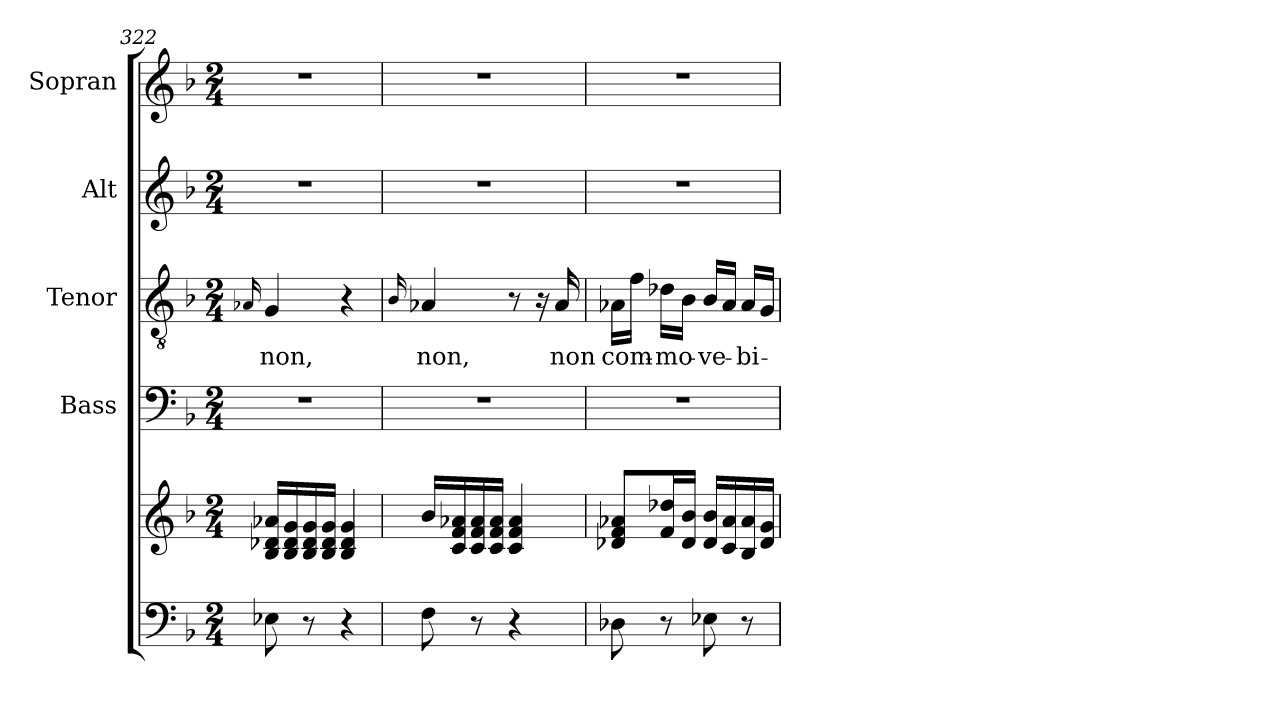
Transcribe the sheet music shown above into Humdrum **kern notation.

**kern	**kern	**kern	**kern	**text	**kern	**kern
*part5	*part5	*part4	*part3	*part3	*part2	*part1
*staff6	*staff5	*staff4	*staff3	*staff3	*staff2	*staff1
*	*	*I"Bass	*I"Tenor	*	*I"Alt	*I"Sopran
*	*	*I'B.	*I'T.	*	*I'A.	*I'S.
*clefF4	*clefG2	*clefF4	*clefGv2	*	*clefG2	*clefG2
*k[b-]	*k[b-]	*k[b-]	*k[b-]	*	*k[b-]	*k[b-]
*F:	*F:	*F:	*F:	*	*F:	*F:
*M2/4	*M2/4	*M2/4	*M2/4	*	*M2/4	*M2/4
=322	=322	=322	=322	=322	=322	=322
.	.	.	16qqA-X/	.	.	.
!	!	!	!	!LO:LY:b	!	!
8E-X\	16B-/ 16d-X/ 16a-X/LL	2r	4G/	non,	2r	2r
.	16B-/ 16d-/ 16g/	.	.	.	.	.
8r	16B-/ 16d-/ 16g/	.	.	.	.	.
.	16B-/ 16d-/ 16g/JJ	.	.	.	.	.
4r	4B-/ 4d-/ 4g/	.	4r	.	.	.
!!LO:PB:g=z
=323	=323	=323	=323	=323	=323	=323
.	.	.	16qqB-/	.	.	.
!	!	!	!	!LO:LY:b	!	!
8F\	16b-/LL	2r	4A-X/	non,	2r	2r
.	16c/ 16f/ 16a-X/	.	.	.	.	.
8r	16c/ 16f/ 16a-/	.	.	.	.	.
.	16c/ 16f/ 16a-/JJ	.	.	.	.	.
4r	4c/ 4f/ 4a-/	.	8r	.	.	.
.	.	.	16r	.	.	.
!	!	!	!	!LO:LY:b	!	!
.	.	.	16A-/	non	.	.
=324	=324	=324	=324	=324	=324	=324
!	!	!	!	!LO:LY:b	!	!
8D-X\	8d-X/ 8f/ 8a-X/L	2r	16A-X\LL	com-	2r	2r
.	.	.	16f\JJ	.	.	.
!	!	!	!	!LO:LY:b	!	!
8r	16f/ 16dd-X/L	.	16d-X\LL	-mo-	.	.
.	16d-/ 16b-/JJ	.	16B-\JJ	.	.	.
!	!	!	!	!LO:LY:b	!	!
8E-X\	16d-/ 16b-/LL	.	16B-/LL	-ve-	.	.
.	16c/ 16a-/	.	16A-/JJ	.	.	.
!	!	!	!	!LO:LY:b	!	!
8r	16B-/ 16a-/	.	16A-/LL	-bi-	.	.
.	16d-/ 16g/JJ	.	16G/JJ	.	.	.
=	=	=	=	=	=	=
*-	*-	*-	*-	*-	*-	*-
